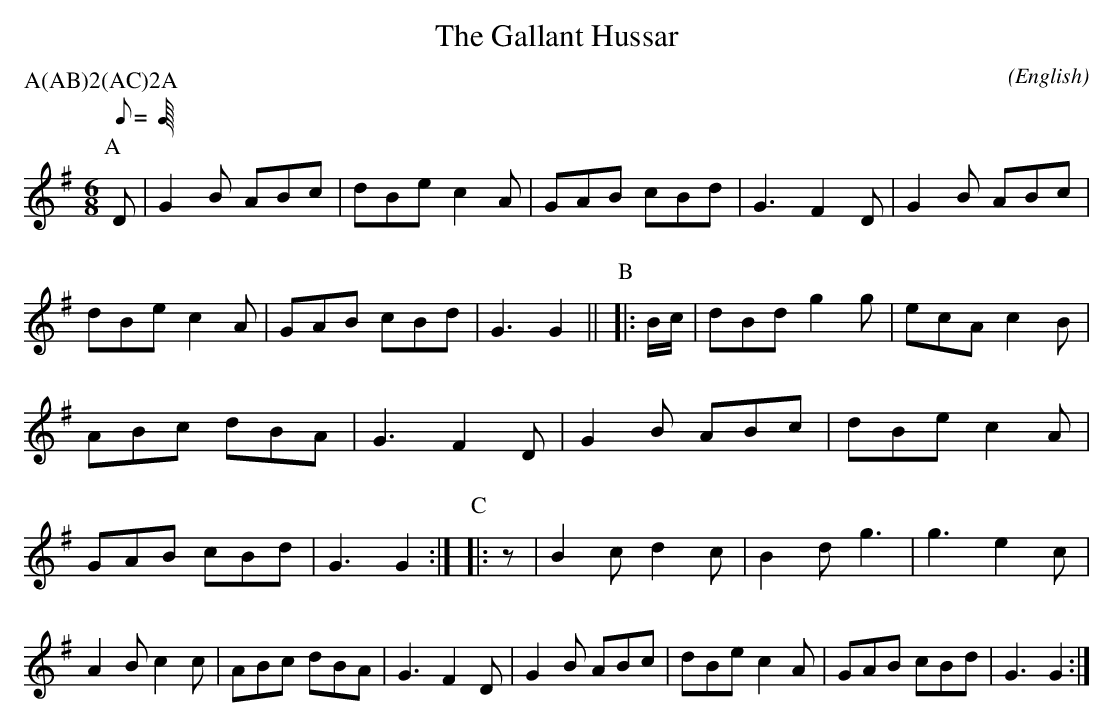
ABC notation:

X:1
T:The Gallant Hussar
M:6/8
C:
O:English
P:A(AB)2(AC)2A
L:1/8
K:G
Q:C3=96
P:A
D|G2 B ABc|dBe c2 A|GAB cBd|G3 F2 \
D|G2 B ABc|dBe c2 A|GAB cBd|G3 G2||\
P:B
|:B/2c/2|dBd g2 g|ecA c2 B|ABc dBA|G3 F2 \
D|G2 B ABc|dBe c2 A|GAB cBd|G3 G2:|\
P:C
|:z|B2 c d2 c|B2 d  g3|\
g3   e2 c|A2 B c2 c|ABc dBA|G3   F2 \
D|G2 B ABc|dBe c2 A|GAB cBd|G3 G2:|
